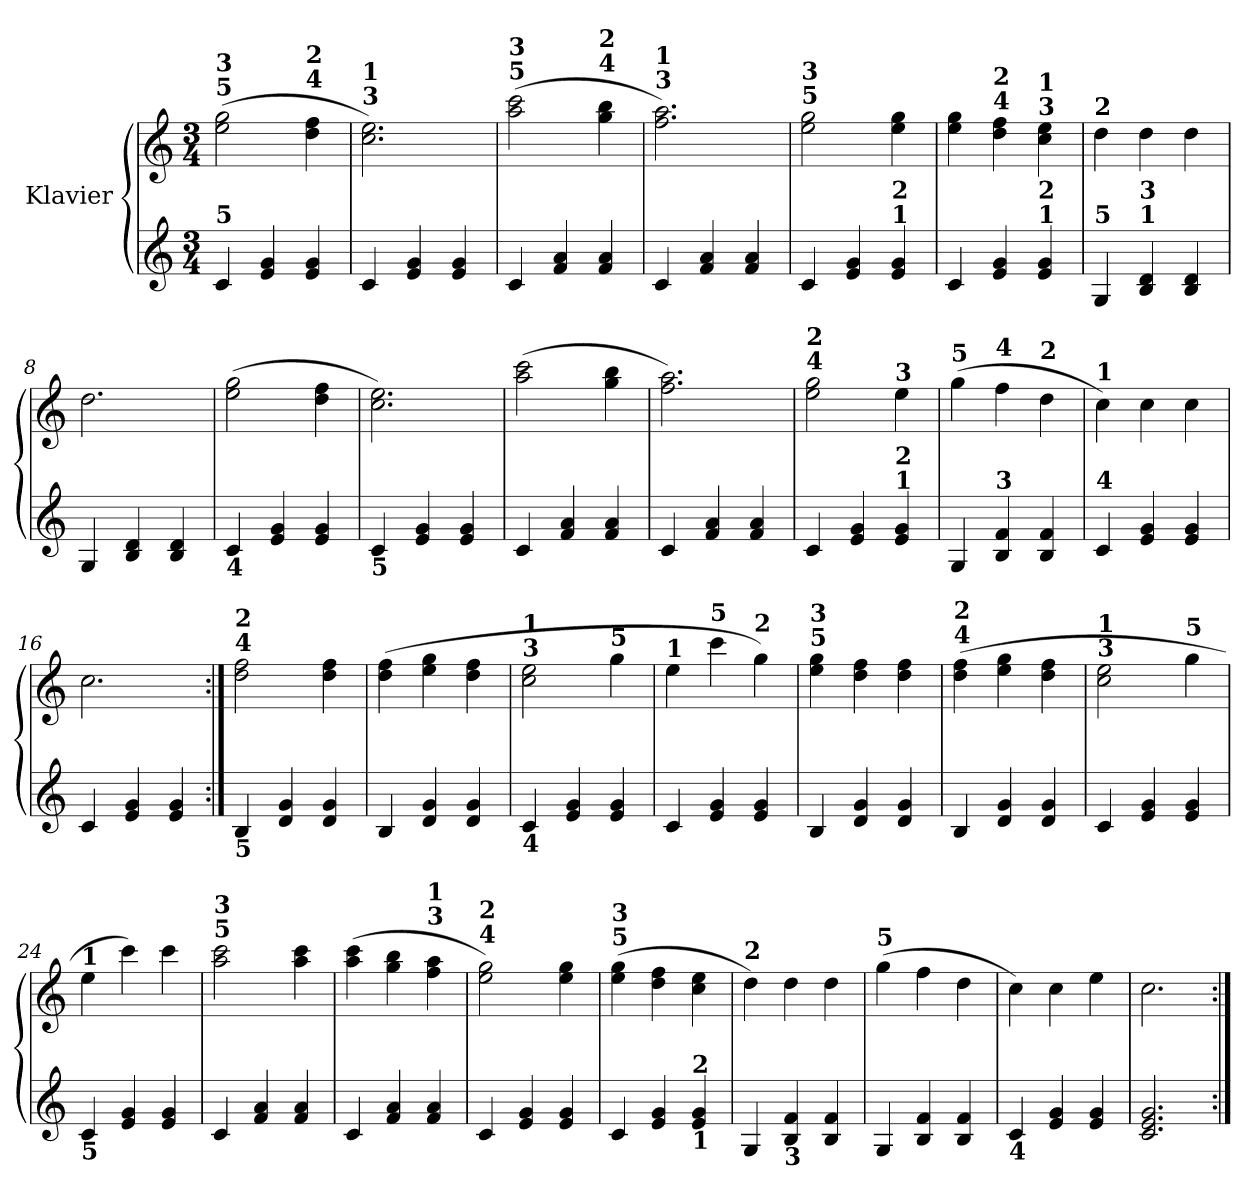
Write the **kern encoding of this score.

**kern	**kern
*part1	*part1
*staff2	*staff1
*I"Klavier	*
!!LO:PB:g=z
*clefG2	*clefG2
*k[]	*k[]
*C:	*C:
*M3/4	*M3/4
=1	=1
!	!LO:TX:a:B:t=5
!	!LO:TX:B:t=3
!LO:TX:a:B:t=5	!
4ci/	(2eei\ 2ggi
4ei/ 4gi	.
!	!LO:TX:a:B:t=4
!	!LO:TX:B:t=2
4ei/ 4gi	4ddi\ 4ffi
=2	=2
!	!LO:TX:a:B:t=3
!	!LO:TX:B:t=1
4ci/	2.cci\ 2.eei)
4ei/ 4gi	.
4ei/ 4gi	.
=3	=3
!	!LO:TX:a:B:t=5
!	!LO:TX:B:t=3
4ci/	(2aai\ 2ccci
4fi/ 4ai	.
!	!LO:TX:a:B:t=4
!	!LO:TX:B:t=2
4fi/ 4ai	4ggi\ 4bbi
=4	=4
!	!LO:TX:a:B:t=3
!	!LO:TX:B:t=1
4ci/	2.ffi\ 2.aai)
4fi/ 4ai	.
4fi/ 4ai	.
=5	=5
!	!LO:TX:a:B:t=5
!	!LO:TX:B:t=3
4ci/	2eei\ 2ggi
4ei/ 4gi	.
!LO:TX:a:B:t=1	!
!LO:TX:B:t=2	!
4ei/ 4gi	4eei\ 4ggi
=6	=6
4ci/	4eei\ 4ggi
!	!LO:TX:a:B:t=4
!	!LO:TX:B:t=2
4ei/ 4gi	4ddi\ 4ffi
!	!LO:TX:a:B:t=3
!	!LO:TX:B:t=1
!LO:TX:a:B:t=1	!
!LO:TX:B:t=2	!
4ei/ 4gi	4cci\ 4eei
=7	=7
!	!LO:TX:a:B:t=2
!LO:TX:a:B:t=5	!
4Gi/	4ddi\
!LO:TX:a:B:t=1	!
!LO:TX:B:t=3	!
4Bi/ 4di	4ddi\
4Bi/ 4di	4ddi\
=8	=8
4Gi/	2.ddi\
4Bi/ 4di	.
4Bi/ 4di	.
!!LO:LB:g=z
=9	=9
!LO:TX:b:B:t=4	!
4ci/	(2eei\ 2ggi
4ei/ 4gi	.
4ei/ 4gi	4ddi\ 4ffi
=10	=10
!LO:TX:b:B:t=5	!
4ci/	2.cci\ 2.eei)
4ei/ 4gi	.
4ei/ 4gi	.
=11	=11
4ci/	(2aai\ 2ccci
4fi/ 4ai	.
4fi/ 4ai	4ggi\ 4bbi
=12	=12
4ci/	2.ffi\ 2.aai)
4fi/ 4ai	.
4fi/ 4ai	.
=13	=13
!	!LO:TX:a:B:t=4
!	!LO:TX:B:t=2
4ci/	2eei\ 2ggi
4ei/ 4gi	.
!	!LO:TX:a:B:t=3
!LO:TX:a:B:t=1	!
!LO:TX:B:t=2	!
4ei/ 4gi	4eei\
=14	=14
!	!LO:TX:a:B:t=5
4Gi/	(4ggi\
!	!LO:TX:a:B:t=4
!LO:TX:a:B:t=3	!
4Bi/ 4fi	4ffi\
!	!LO:TX:a:B:t=2
4Bi/ 4fi	4ddi\
=15	=15
!	!LO:TX:a:B:t=1
!LO:TX:a:B:t=4	!
4ci/	4cci\)
4ei/ 4gi	4cci\
4ei/ 4gi	4cci\
=16	=16
4ci/	2.cci\
4ei/ 4gi	.
4ei/ 4gi	.
!!LO:LB:g=z
=17:|!	=17:|!
!	!LO:TX:a:B:t=4
!	!LO:TX:B:t=2
!LO:TX:b:B:t=5	!
4Bi/	2ddi\ 2ffi
4di/ 4gi	.
4di/ 4gi	4ddi\ 4ffi
=18	=18
4Bi/	(4ddi\ 4ffi
4di/ 4gi	4eei\ 4ggi
4di/ 4gi	4ddi\ 4ffi
=19	=19
!	!LO:TX:a:B:t=3
!	!LO:TX:B:t=1
!LO:TX:b:B:t=4	!
4ci/	2cci\ 2eei
4ei/ 4gi	.
!	!LO:TX:a:B:t=5
4ei/ 4gi	4ggi\
=20	=20
!	!LO:TX:a:B:t=1
4ci/	4eei\
!	!LO:TX:a:B:t=5
4ei/ 4gi	4ccci\
!	!LO:TX:a:B:t=2
4ei/ 4gi	4ggi\)
=21	=21
!	!LO:TX:a:B:t=5
!	!LO:TX:B:t=3
4Bi/	4eei\ 4ggi
4di/ 4gi	4ddi\ 4ffi
4di/ 4gi	4ddi\ 4ffi
=22	=22
!	!LO:TX:a:B:t=4
!	!LO:TX:B:t=2
4Bi/	(4ddi\ 4ffi
4di/ 4gi	4eei\ 4ggi
4di/ 4gi	4ddi\ 4ffi
=23	=23
!	!LO:TX:a:B:t=3
!	!LO:TX:B:t=1
4ci/	2cci\ 2eei
4ei/ 4gi	.
!	!LO:TX:a:B:t=5
4ei/ 4gi	4ggi\
=24	=24
!	!LO:TX:a:B:t=1
!LO:TX:b:B:t=5	!
4ci/	4eei\
4ei/ 4gi	4ccci\)
4ei/ 4gi	4ccci\
!!LO:LB:g=z
=25	=25
!	!LO:TX:a:B:t=5
!	!LO:TX:B:t=3
4ci/	2aai\ 2ccci
4fi/ 4ai	.
4fi/ 4ai	4aai\ 4ccci
=26	=26
4ci/	(4aai\ 4ccci
4fi/ 4ai	4ggi\ 4bbi
!	!LO:TX:a:B:t=3
!	!LO:TX:B:t=1
4fi/ 4ai	4ffi\ 4aai
=27	=27
!	!LO:TX:a:B:t=4
!	!LO:TX:B:t=2
4ci/	2eei\ 2ggi)
4ei/ 4gi	.
4ei/ 4gi	4eei\ 4ggi
=28	=28
!	!LO:TX:a:B:t=5
!	!LO:TX:B:t=3
4ci/	(4eei\ 4ggi
4ei/ 4gi	4ddi\ 4ffi
!LO:TX:b:B:t=1	!
!LO:TX:B:t=2	!
4ei/ 4gi	4cci\ 4eei
=29	=29
!	!LO:TX:a:B:t=2
4Gi/	4ddi\)
!LO:TX:b:B:t=3	!
4Bi/ 4fi	4ddi\
4Bi/ 4fi	4ddi\
=30	=30
!	!LO:TX:a:B:t=5
4Gi/	(4ggi\
4Bi/ 4fi	4ffi\
4Bi/ 4fi	4ddi\
=31	=31
!LO:TX:b:B:t=4	!
4ci/	4cci\)
4ei/ 4gi	4cci\
4ei/ 4gi	4eei\
=32	=32
2.ci/ 2.ei 2.gi	2.cci\
=:|!	=:|!
*-	*-
